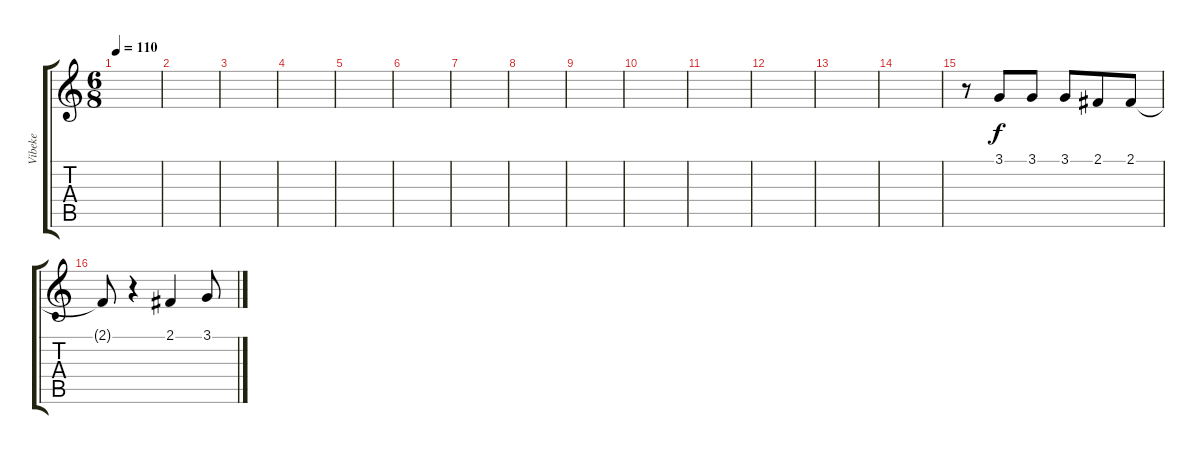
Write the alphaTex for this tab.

\track ("Vibeke" "Vibeke") {instrument choiraahs}
\staff {score tabs}
\tuning (E4 B3 G3 D3 A2 E2) {hide}
\ts (6 8)
\tempo 110
\clef g2
\ks c
|
|
|
|
|
|
|
|
|
|
|
|
|
|
r.8 3.1.8 3.1.8 3.1.8 2.1.8 2.1.8 |
2.1{t}.8 r.4 2.1.4 3.1.8
